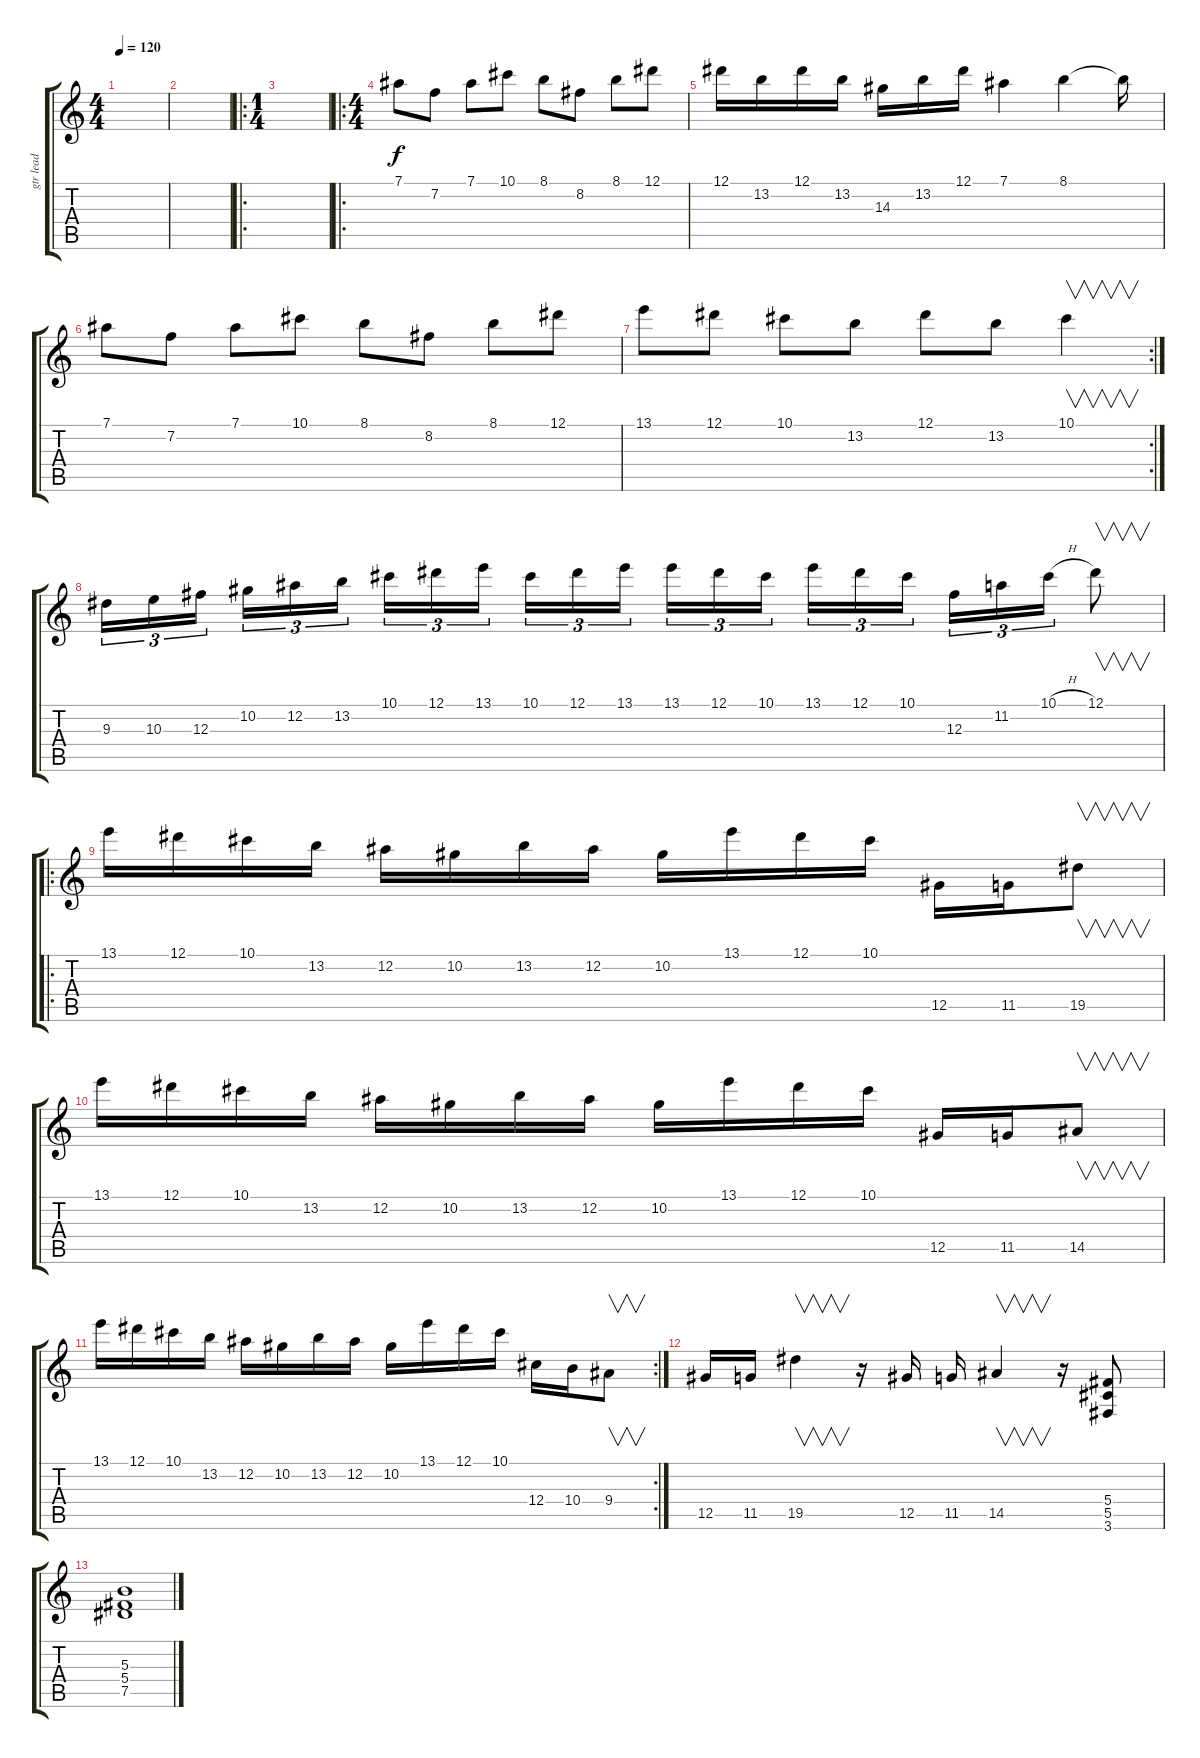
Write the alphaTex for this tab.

\track ("gtr lead" "gtr lead") {instrument distortionguitar}
\staff {score tabs}
\tuning (Eb4 Bb3 Gb3 Db3 Ab2 Eb2) {hide}
\ts (4 4)
\tempo 120
\clef g2
\ks c
|
|
\ro
\ts (1 4)
|
\ro
\ts (4 4)
7.1.8 7.2.8 7.1.8 10.1.8 8.1.8 8.2.8 8.1.8 12.1.8 |
12.1.16 13.2.16 12.1.16 13.2.16 14.3.16 13.2.16 12.1.16 7.1.4 8.1.4 8.1{t}.16 |
7.1.8 7.2.8 7.1.8 10.1.8 8.1.8 8.2.8 8.1.8 12.1.8 |
\rc 2
13.1.8 12.1.8 10.1.8 13.2.8 12.1.8 13.2.8 10.1.4{v} |
9.3.16{tu (3 2)} 10.3.16{tu (3 2)} 12.3.16{tu (3 2)} 10.2.16{tu (3 2)} 12.2.16{tu (3 2)} 13.2.16{tu (3 2)} 10.1.16{tu (3 2)} 12.1.16{tu (3 2)} 13.1.16{tu (3 2)} 10.1.16{tu (3 2)} 12.1.16{tu (3 2)} 13.1.16{tu (3 2)} 13.1.16{tu (3 2)} 12.1.16{tu (3 2)} 10.1.16{tu (3 2)} 13.1.16{tu (3 2)} 12.1.16{tu (3 2)} 10.1.16{tu (3 2)} 12.3.16{tu (3 2)} 11.2.16{tu (3 2)} 10.1{h}.16{tu (3 2)} 12.1.8{v} |
\ro
13.1.16 12.1.16 10.1.16 13.2.16 12.2.16 10.2.16 13.2.16 12.2.16 10.2.16 13.1.16 12.1.16 10.1.16 12.5.16 11.5.16 19.5.8{v} |
13.1.16 12.1.16 10.1.16 13.2.16 12.2.16 10.2.16 13.2.16 12.2.16 10.2.16 13.1.16 12.1.16 10.1.16 12.5.16 11.5.16 14.5.8{v} |
\rc 2
13.1.16 12.1.16 10.1.16 13.2.16 12.2.16 10.2.16 13.2.16 12.2.16 10.2.16 13.1.16 12.1.16 10.1.16 12.4.16 10.4.16 9.4.8{v} |
12.5.16 11.5.16 19.5.4{v} r.16 12.5.16 11.5.16 14.5.4{v} r.16 (5.4 5.5 3.6).8 |
(5.3 5.4 7.5).1
